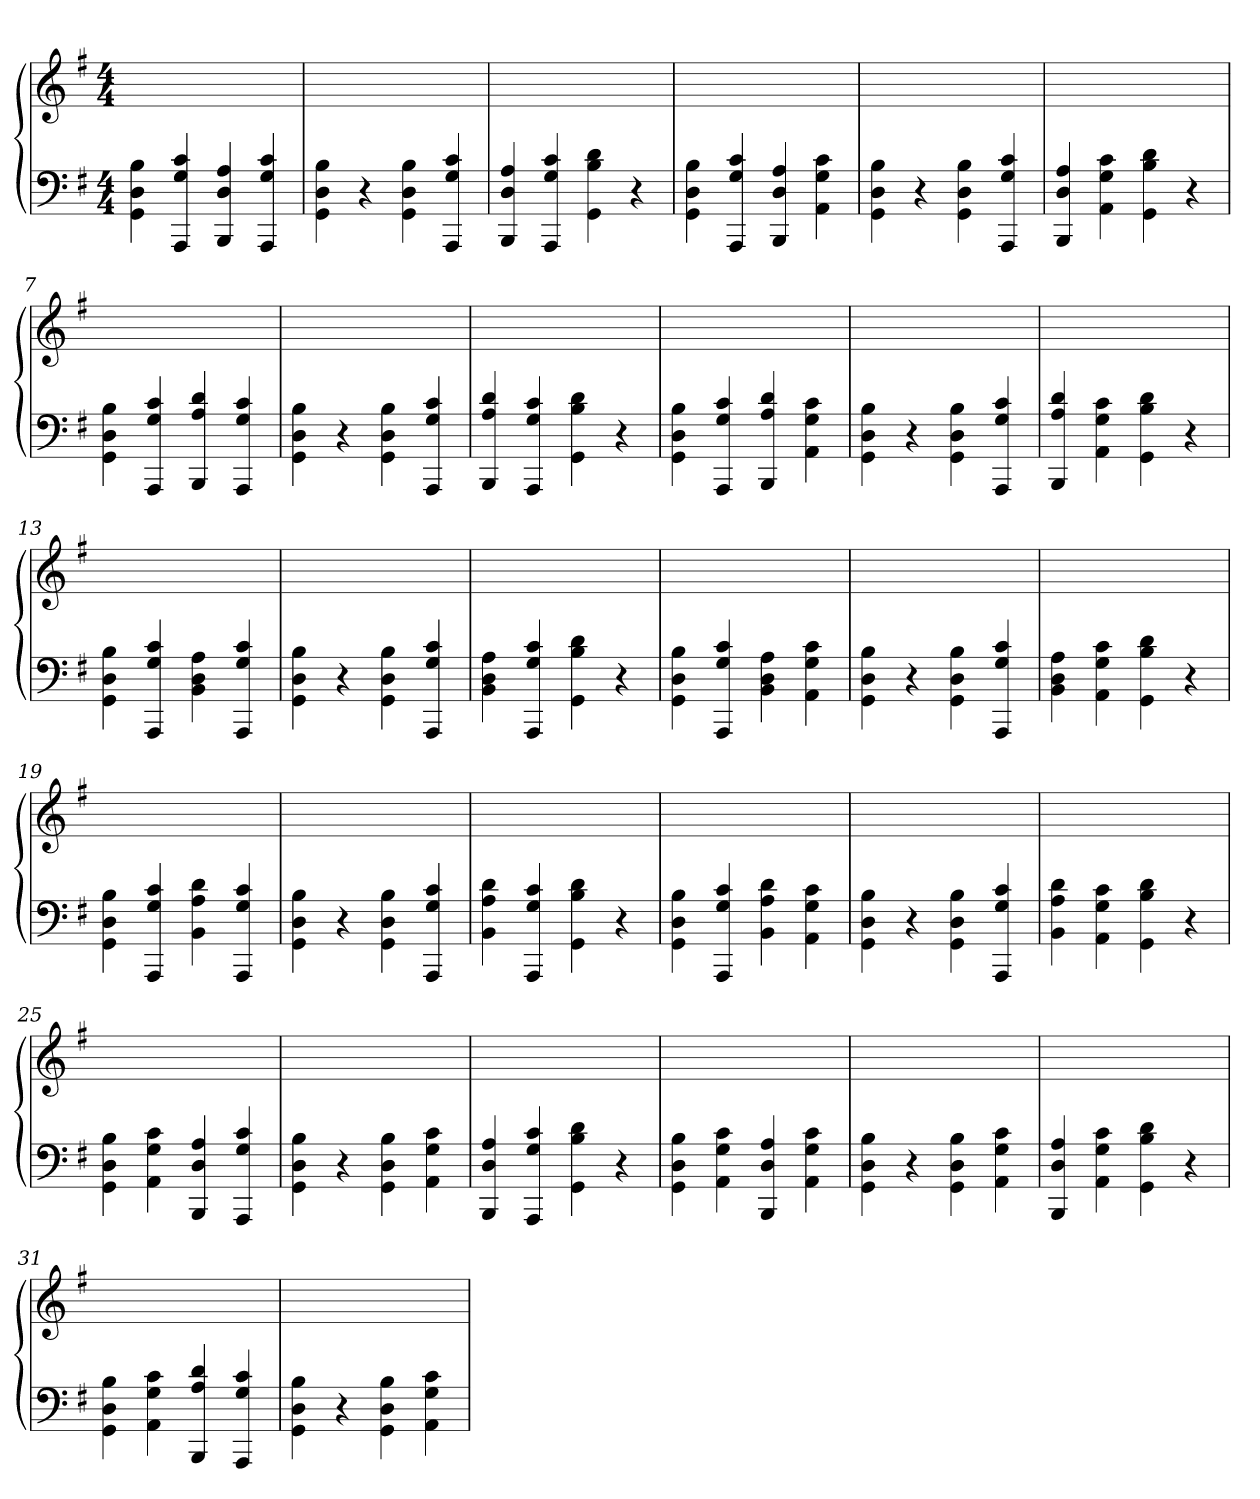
**kern	**kern
*part2	*part1
*staff2	*staff1
*clefF4	*clefG2
*k[f#]	*k[f#]
*G:	*G:
*M4/4	*M4/4
*MM60	*MM60
=1	=1
4GG 4D 4B	1ryy
4AAA 4G 4c	.
4BBB 4D 4A	.
4AAA 4G 4c	.
=2	=2
4GG 4D 4B	1ryy
4r	.
4GG 4D 4B	.
4AAA 4G 4c	.
=3	=3
4BBB 4D 4A	1ryy
4AAA 4G 4c	.
4GG 4B 4d	.
4r	.
=4	=4
4GG 4D 4B	1ryy
4AAA 4G 4c	.
4BBB 4D 4A	.
4AA 4G 4c	.
=5	=5
4GG 4D 4B	1ryy
4r	.
4GG 4D 4B	.
4AAA 4G 4c	.
=6	=6
4BBB 4D 4A	1ryy
4AA 4G 4c	.
4GG 4B 4d	.
4r	.
=7	=7
4GG 4D 4B	1ryy
4AAA 4G 4c	.
4BBB 4A 4d	.
4AAA 4G 4c	.
=8	=8
4GG 4D 4B	1ryy
4r	.
4GG 4D 4B	.
4AAA 4G 4c	.
=9	=9
4BBB 4A 4d	1ryy
4AAA 4G 4c	.
4GG 4B 4d	.
4r	.
=10	=10
4GG 4D 4B	1ryy
4AAA 4G 4c	.
4BBB 4A 4d	.
4AA 4G 4c	.
=11	=11
4GG 4D 4B	1ryy
4r	.
4GG 4D 4B	.
4AAA 4G 4c	.
=12	=12
4BBB 4A 4d	1ryy
4AA 4G 4c	.
4GG 4B 4d	.
4r	.
=13	=13
4GG 4D 4B	1ryy
4AAA 4G 4c	.
4BB 4D 4A	.
4AAA 4G 4c	.
=14	=14
4GG 4D 4B	1ryy
4r	.
4GG 4D 4B	.
4AAA 4G 4c	.
=15	=15
4BB 4D 4A	1ryy
4AAA 4G 4c	.
4GG 4B 4d	.
4r	.
=16	=16
4GG 4D 4B	1ryy
4AAA 4G 4c	.
4BB 4D 4A	.
4AA 4G 4c	.
=17	=17
4GG 4D 4B	1ryy
4r	.
4GG 4D 4B	.
4AAA 4G 4c	.
=18	=18
4BB 4D 4A	1ryy
4AA 4G 4c	.
4GG 4B 4d	.
4r	.
=19	=19
4GG 4D 4B	1ryy
4AAA 4G 4c	.
4BB 4A 4d	.
4AAA 4G 4c	.
=20	=20
4GG 4D 4B	1ryy
4r	.
4GG 4D 4B	.
4AAA 4G 4c	.
=21	=21
4BB 4A 4d	1ryy
4AAA 4G 4c	.
4GG 4B 4d	.
4r	.
=22	=22
4GG 4D 4B	1ryy
4AAA 4G 4c	.
4BB 4A 4d	.
4AA 4G 4c	.
=23	=23
4GG 4D 4B	1ryy
4r	.
4GG 4D 4B	.
4AAA 4G 4c	.
=24	=24
4BB 4A 4d	1ryy
4AA 4G 4c	.
4GG 4B 4d	.
4r	.
=25	=25
4GG 4D 4B	1ryy
4AA 4G 4c	.
4BBB 4D 4A	.
4AAA 4G 4c	.
=26	=26
4GG 4D 4B	1ryy
4r	.
4GG 4D 4B	.
4AA 4G 4c	.
=27	=27
4BBB 4D 4A	1ryy
4AAA 4G 4c	.
4GG 4B 4d	.
4r	.
=28	=28
4GG 4D 4B	1ryy
4AA 4G 4c	.
4BBB 4D 4A	.
4AA 4G 4c	.
=29	=29
4GG 4D 4B	1ryy
4r	.
4GG 4D 4B	.
4AA 4G 4c	.
=30	=30
4BBB 4D 4A	1ryy
4AA 4G 4c	.
4GG 4B 4d	.
4r	.
=31	=31
4GG 4D 4B	1ryy
4AA 4G 4c	.
4BBB 4A 4d	.
4AAA 4G 4c	.
=32	=32
4GG 4D 4B	1ryy
4r	.
4GG 4D 4B	.
4AA 4G 4c	.
=	=
*-	*-
